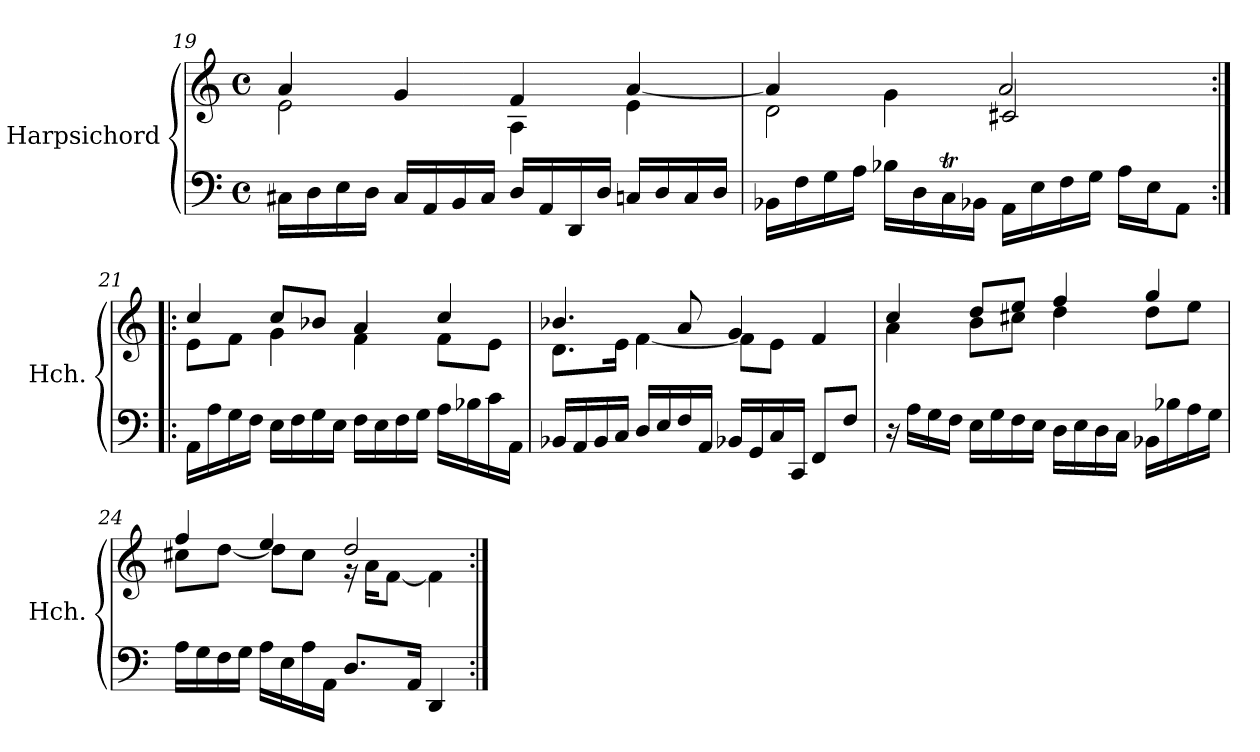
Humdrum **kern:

**kern	**kern
*part1	*part1
*staff2	*staff1
*I"Harpsichord	*
*I'Hch.	*
*clefF4	*clefG2
*k[]	*k[]
*M4/4	*M4/4
*met(c)	*met(c)
=19	=19
*	*^
16C#X\LL	4a/	2e\
16D\	.	.
16E\	.	.
16D\JJ	.	.
16C#/LL	4g/	.
16AA/	.	.
16BB/	.	.
16C#/JJ	.	.
16D/LL	4f/	4A\
16AA/	.	.
16DD/	.	.
16D/JJ	.	.
16Cn/LL	4e\	[4a/
16D/	.	.
16C/	.	.
16D/JJ	.	.
!!LO:LB:g=z	!!
=20	=20	=20
16BB-X\LL	2d\	4a/]
16F\	.	.
16G\	.	.
16A\JJ	.	.
16B-X\LL	.	4g\
16D\	.	.
16CT\	.	.
16BB-X\JJ	.	.
16AA\LL	2c#X/	2a/
16E\	.	.
16F\	.	.
16G\JJ	.	.
16A\LL	.	.
16E\J	.	.
8AA\J	.	.
=21:|!|:	=21:|!|:	=21:|!|:
16AA\LL	4cc/	8e\L
16A\	.	.
16G\	.	8f\J
16F\JJ	.	.
16E\LL	8cc/L	4g\
16F\	.	.
16G\	8b-X/J	.
16E\JJ	.	.
16F\LL	4a/	4f\
16E\	.	.
16F\	.	.
16G\JJ	.	.
16A\LL	4cc/	8f\L
16B-X\	.	.
16c\	.	8e\J
16AA\JJ	.	.
=22	=22	=22
16BB-X/LL	4.b-X/	8.d\L
16AA/	.	.
16BB-/	.	.
16C/JJ	.	16e\Jk
16D/LL	.	[4f\
16E/	.	.
16F/	8a/	.
16AA/JJ	.	.
16BB-X/LL	4g/	8f\L]
16GG/	.	.
16C/	.	8e\J
16CC/JJ	.	.
8FF/L	4f/	4ryy
8F/J	.	.
!!LO:LB:g=z	!!
=23	=23	=23
16r	4cc/	4a\
16A\LL	.	.
16G\	.	.
16F\JJ	.	.
16E\LL	8dd/L	8b\L
16G\	.	.
16F\	8ee/J	8cc#X\J
16E\JJ	.	.
16D\LL	4ff/	4dd\
16E\	.	.
16D\	.	.
16C\JJ	.	.
16BB-X\LL	4gg/	8dd\L
16B-X\	.	.
16A\	.	8ee\J
16G\JJ	.	.
=24	=24	=24
16A\LL	4ff/	8cc#X\L
16G\	.	.
16F\	.	[8dd\J
16G\JJ	.	.
16A\LL	4ee/	8dd\L]
16E\	.	.
16A\	.	8cc#\J
16AA\JJ	.	.
8.D/L	2dd/	16r
.	.	16a\KL
.	.	[8f\J
16AA/Jk	.	.
4DD/	.	4f\]
*	*v	*v
=:|!	=:|!
*-	*-
